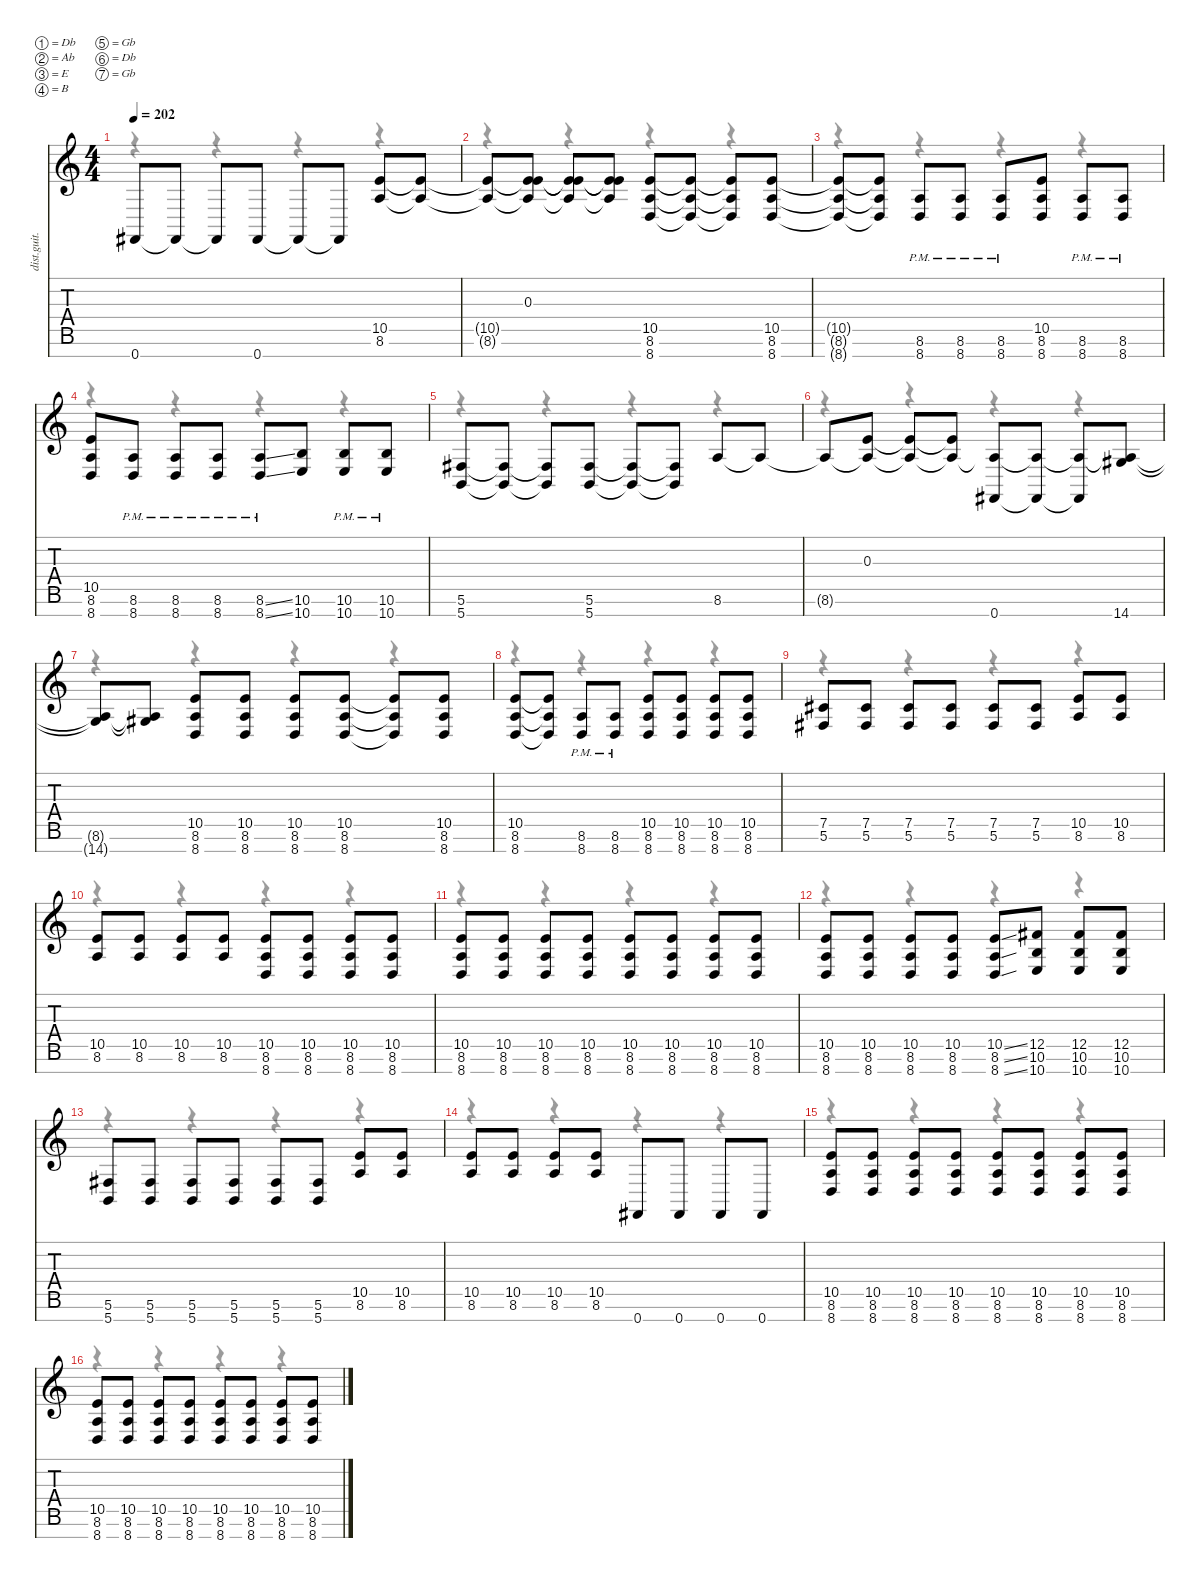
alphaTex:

\defaultSystemsLayout 4
\hideDynamics
\bracketExtendMode nobrackets
\track ("Sean Price" "dist.guit.") {instrument distortionguitar}
\staff {score tabs}
\tuning (Db4 Ab3 E3 B2 Gb2 Db2 Gb1)
\voice
\ts (4 4)
\tempo 202
\clef g2
\ks c
0.7{acc #}.8{dy f beam Up} 0.7{t acc #}.8{beam Up} 0.7{t acc #}.8{beam Up} 0.7{acc #}.8{beam Up} 0.7{t acc #}.8{beam Up} 0.7{t acc #}.8{beam Up} (10.5 8.6).8{beam Up} (10.5{t} 8.6{t}).8{beam Up} |
(10.5{t} 8.6{t}).8{beam Up} (0.3 10.5{t} 8.6{t}).8{beam Up} (0.3{t} 10.5{t} 8.6{t}).8{beam Up} (0.3{t} 10.5{t} 8.6{t}).8{beam Up} (10.5 8.6 8.7).8{beam Up} (10.5{t} 8.6{t} 8.7{t}).8{beam Up} (10.5{t} 8.6{t} 8.7{t}).8{beam Up} (10.5 8.6 8.7).8{beam Up} |
(10.5{t} 8.6{t} 8.7{t}).8{beam Up} (10.5{t} 8.6{t} 8.7{t}).8{beam Up} (8.6{pm} 8.7{pm}).8{beam Up} (8.6{pm} 8.7{pm}).8{beam Up} (8.6{pm} 8.7{pm}).8{beam Up} (10.5 8.6 8.7).8{beam Up} (8.6{pm} 8.7{pm}).8{beam Up} (8.6{pm} 8.7{pm}).8{beam Up} |
(10.5 8.6 8.7).8{beam Up} (8.6{pm} 8.7{pm}).8{beam Up} (8.6{pm} 8.7{pm}).8{beam Up} (8.6{pm} 8.7{pm}).8{beam Up} (8.6{ss} 8.7{ss pm}).8{beam Up} (10.6 10.7).8{beam Up} (10.6{pm} 10.7{pm}).8{beam Up} (10.6{pm} 10.7{pm}).8{beam Up} |
(5.6{acc #} 5.7).8{beam Up} (5.6{t acc #} 5.7{t}).8{beam Up} (5.6{t acc #} 5.7{t}).8{beam Up} (5.6{acc #} 5.7).8{beam Up} (5.6{t acc #} 5.7{t}).8{beam Up} (5.6{t acc #} 5.7{t}).8{beam Up} 8.6.8{beam Up} 8.6{t}.8{beam Up} |
8.6{t}.8{beam Up} (0.3 8.6{t}).8{beam Up} (0.3{t} 8.6{t}).8{beam Up} (0.3{t} 8.6{t}).8{beam Up} (0.7{acc #} 8.6{t}).8{beam Up} (0.7{t acc #} 8.6{t}).8{beam Up} (0.7{t acc #} 8.6{t}).8{beam Up} (14.7{acc #} 8.6{t}).8{beam Up} |
(8.6{t} 14.7{t acc #}).8{beam Up} (8.6{t} 14.7{t acc #}).8{beam Up} (10.5 8.6 8.7).8{beam Up} (10.5 8.6 8.7).8{beam Up} (10.5 8.6 8.7).8{beam Up} (10.5 8.6 8.7).8{beam Up} (10.5{t} 8.6{t} 8.7{t}).8{beam Up} (10.5 8.6 8.7).8{beam Up} |
(10.5 8.6 8.7).8{beam Up} (10.5{t} 8.6{t} 8.7{t}).8{beam Up} (8.6{pm} 8.7{pm}).8{beam Up} (8.6{pm} 8.7{pm}).8{beam Up} (10.5 8.6 8.7).8{beam Up} (10.5 8.6 8.7).8{beam Up} (10.5 8.6 8.7).8{beam Up} (10.5 8.6 8.7).8{beam Up} |
(7.5{acc #} 5.6{acc #}).8{beam Up} (7.5{acc #} 5.6{acc #}).8{beam Up} (7.5{acc #} 5.6{acc #}).8{beam Up} (7.5{acc #} 5.6{acc #}).8{beam Up} (7.5{acc #} 5.6{acc #}).8{beam Up} (7.5{acc #} 5.6{acc #}).8{beam Up} (10.5 8.6).8{beam Up} (10.5 8.6).8{beam Up} |
(10.5 8.6).8{beam Up} (10.5 8.6).8{beam Up} (10.5 8.6).8{beam Up} (10.5 8.6).8{beam Up} (10.5 8.6 8.7).8{beam Up} (10.5 8.6 8.7).8{beam Up} (10.5 8.6 8.7).8{beam Up} (10.5 8.6 8.7).8{beam Up} |
(10.5 8.6 8.7).8{beam Up} (10.5 8.6 8.7).8{beam Up} (10.5 8.6 8.7).8{beam Up} (10.5 8.6 8.7).8{beam Up} (10.5 8.6 8.7).8{beam Up} (10.5 8.6 8.7).8{beam Up} (10.5 8.6 8.7).8{beam Up} (10.5 8.6 8.7).8{beam Up} |
(10.5 8.6 8.7).8{beam Up} (10.5 8.6 8.7).8{beam Up} (10.5 8.6 8.7).8{beam Up} (10.5 8.6 8.7).8{beam Up} (10.5{ss} 8.6{ss} 8.7{ss}).8{beam Up} (12.5{acc #} 10.6 10.7).8{beam Up} (12.5{acc #} 10.6 10.7).8{beam Up} (12.5{acc #} 10.6 10.7).8{beam Up} |
(5.6{acc #} 5.7).8{beam Up} (5.6{acc #} 5.7).8{beam Up} (5.6{acc #} 5.7).8{beam Up} (5.6{acc #} 5.7).8{beam Up} (5.6{acc #} 5.7).8{beam Up} (5.6{acc #} 5.7).8{beam Up} (10.5 8.6).8{beam Up} (10.5 8.6).8{beam Up} |
(10.5 8.6).8{beam Up} (10.5 8.6).8{beam Up} (10.5 8.6).8{beam Up} (10.5 8.6).8{beam Up} 0.7{acc #}.8{beam Up} 0.7{acc #}.8{beam Up} 0.7{acc #}.8{beam Up} 0.7{acc #}.8{beam Up} |
(10.5 8.6 8.7).8{beam Up} (10.5 8.6 8.7).8{beam Up} (10.5 8.6 8.7).8{beam Up} (10.5 8.6 8.7).8{beam Up} (10.5 8.6 8.7).8{beam Up} (10.5 8.6 8.7).8{beam Up} (10.5 8.6 8.7).8{beam Up} (10.5 8.6 8.7).8{beam Up} |
(10.5 8.6 8.7).8{beam Up} (10.5 8.6 8.7).8{beam Up} (10.5 8.6 8.7).8{beam Up} (10.5 8.6 8.7).8{beam Up} (10.5 8.6 8.7).8{beam Up} (10.5 8.6 8.7).8{beam Up} (10.5 8.6 8.7).8{beam Up} (10.5 8.6 8.7).8{beam Up}
\voice
\clef g2
\ottava regular
\simile none
\ks c
r.4{dy mf beam Down} r.4{beam Down} r.4{beam Down} r.4{beam Down} |
r.4{beam Down} r.4{beam Down} r.4{beam Down} r.4{beam Down} |
r.4{beam Down} r.4{beam Down} r.4{beam Down} r.4{beam Down} |
r.4{beam Down} r.4{beam Down} r.4{beam Down} r.4{beam Down} |
r.4{beam Down} r.4{beam Down} r.4{beam Down} r.4{beam Down} |
r.4{beam Down} r.4{beam Down} r.4{beam Down} r.4{beam Down} |
r.4{beam Down} r.4{beam Down} r.4{beam Down} r.4{beam Down} |
r.4{beam Down} r.4{beam Down} r.4{beam Down} r.4{beam Down} |
r.4{beam Down} r.4{beam Down} r.4{beam Down} r.4{beam Down} |
r.4{beam Down} r.4{beam Down} r.4{beam Down} r.4{beam Down} |
r.4{beam Down} r.4{beam Down} r.4{beam Down} r.4{beam Down} |
r.4{beam Down} r.4{beam Down} r.4{beam Down} r.4{beam Down} |
r.4{beam Down} r.4{beam Down} r.4{beam Down} r.4{beam Down} |
r.4{beam Down} r.4{beam Down} r.4{beam Down} r.4{beam Down} |
r.4{beam Down} r.4{beam Down} r.4{beam Down} r.4{beam Down} |
r.4{beam Down} r.4{beam Down} r.4{beam Down} r.4{beam Down}
